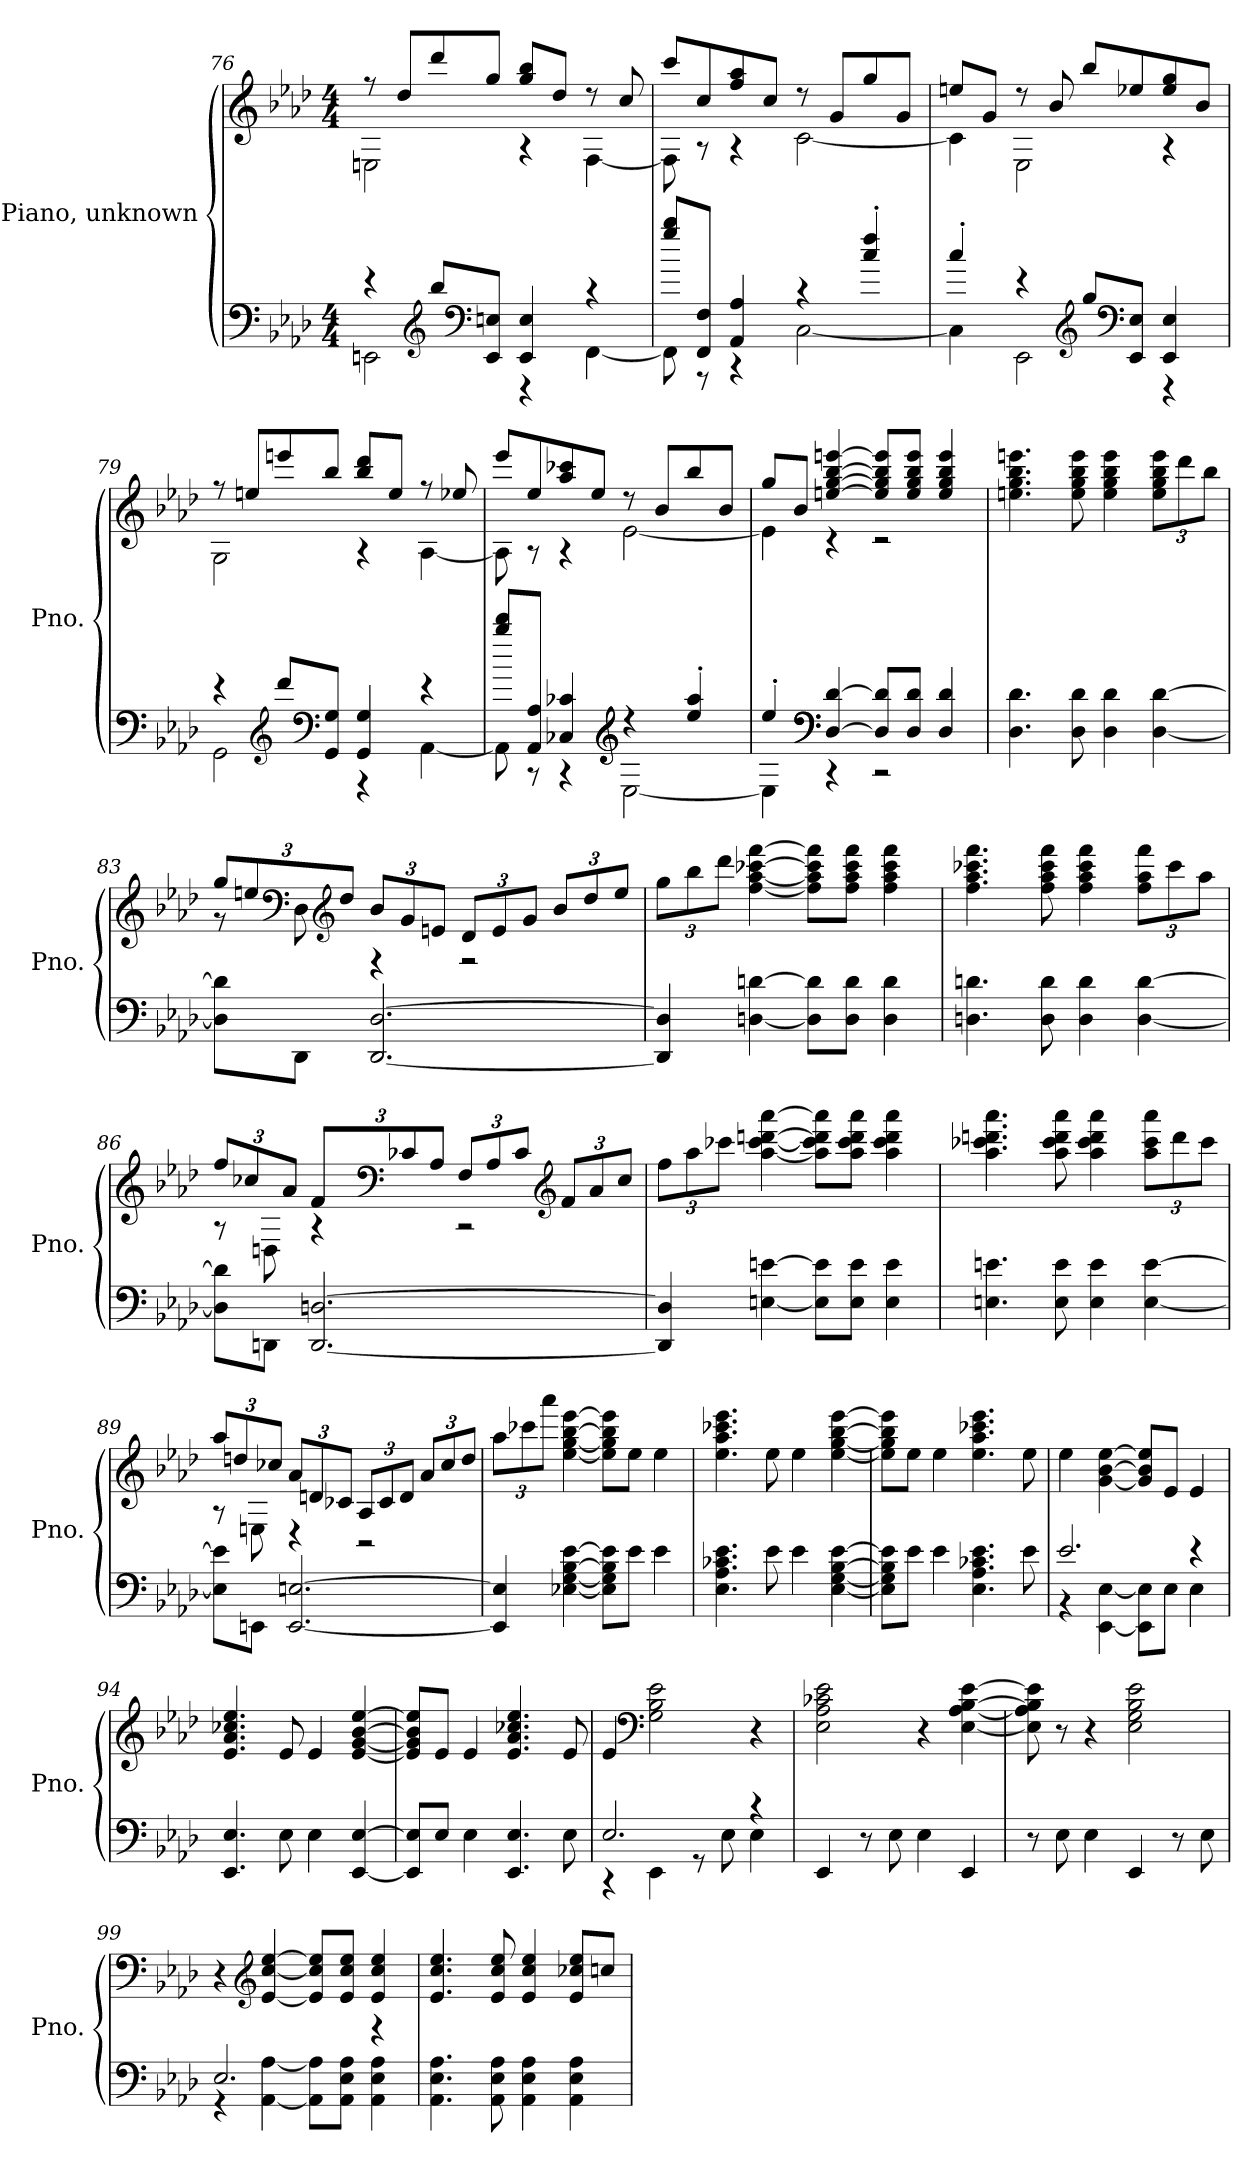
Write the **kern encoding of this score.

**kern	**kern
*part1	*part1
*staff2	*staff1
*I"Piano, unknown	*
*I'Pno.	*
*clefF4	*clefG2
*k[b-e-a-d-]	*k[b-e-a-d-]
*M4/4	*M4/4
=76	=76
*^	*^
4r	2EEn\	8r	2En\
.	.	8dd-/L	.
*clefG2	*	*	*
8bb-/L	.	8ddd-/	.
*clefF4	*	*	*
8EE/ 8En/J	.	8gg/J	.
4EE/ 4E/	4r	8gg/ 8bb-/L	4r
.	.	8dd-/J	.
4r	[4FF\	8r	[4F\
.	.	8cc/	.
=77	=77	=77	=77
8gg/ 8bb-/L	8FF\]	8ccc/L	8F\]
8FF/ 8F/J	8r	8cc/	8r
4AA-/ 4A-/	4r	8ff/ 8aa-/	4r
.	.	8cc/J	.
4r	[2C\	8r	[2c\
.	.	8g/L	.
4cc/' 4ff/'	.	8gg/	.
.	.	8g/J	.
!!LO:LB:g=z	!!
=78	=78	=78	=78
4cc'/	4C\]	8een/L	4c\]
.	.	8g/J	.
4r	2EE-\	8r	2E-\
.	.	8b-/	.
*clefG2	*	*	*
8gg/L	.	8bb-/L	.
*clefF4	*	*	*
8EE-/ 8E-/J	.	8ee-X/	.
4EE-/ 4E-/	4r	8ee-/ 8gg/	4r
.	.	8b-/J	.
=79	=79	=79	=79
4r	2GG\	8r	2G\
.	.	8een/L	.
*clefG2	*	*	*
8ddd-/L	.	8eeen/	.
*clefF4	*	*	*
8GG/ 8G/J	.	8bb-/J	.
4GG/ 4G/	4r	8bb-/ 8ddd-/L	4r
.	.	8ee/J	.
4r	[4AA-\	8r	[4A-\
.	.	8ee-X/	.
=80	=80	=80	=80
8bb-/ 8ddd-/L	8AA-\]	8eee-/L	8A-\]
8AA-/ 8A-/J	8r	8ee-/	8r
4C-X/ 4c-X/	4r	8aa-/ 8ccc-X/	4r
.	.	8ee-/J	.
*clefG2	*	*	*
4r	[2E-\	8r	[2e-\
.	.	8b-/L	.
4ee-/' 4aa-/'	.	8bb-/	.
.	.	8b-/J	.
!!LO:LB:g=z	!!
=81	=81	=81	=81
4ee-'/	4E-\]	8gg/L	4e-\]
.	.	8b-/J	.
*clefF4	*	*	*
[4D-/ [4d-/	4r	[4een/ [4gg/ [4bb-/ [4eeen/	4r
8D-/] 8d-/]L	2r	8ee/] 8gg/] 8bb-/] 8eee/]L	2r
8D-/ 8d-/J	.	8ee/ 8gg/ 8bb-/ 8eee/J	.
4D-/ 4d-/	.	4ee/ 4gg/ 4bb-/ 4eee/	.
*v	*v	*	*
*	*v	*v
=82	=82
4.D-\ 4.d-\	4.een\ 4.gg\ 4.bb-\ 4.eeen\
8D-\ 8d-\	8ee\ 8gg\ 8bb-\ 8eee\
4D-\ 4d-\	4ee\ 4gg\ 4bb-\ 4eee\
*	*Xbrackettup
[4D-\ [4d-\	12ee\ 12gg\ 12bb-\ 12eee\L
.	12ddd-\
.	12bb-\J
=83	=83
*	*^
8D-\] 8d-\]L	12gg/L	8r
.	12een/	.
*	*clefF4	*
8DD-\J	.	8D-\
*	*clefG2	*
.	12dd-/J	.
[2.DD-/ [2.D-/	12b-/L	4r
.	12g/	.
.	12en/J	.
.	12d-/L	2r
.	12e/	.
.	12g/J	.
.	12b-/L	.
.	12dd-/	.
.	12ee/J	.
*	*v	*v
!!LO:LB:g=z
=84	=84
4DD-/] 4D-/]	12gg\L
.	12bb-\
.	12ddd-\J
[4Dn\ [4dn\	[4ff\ [4aa-\ [4ccc-X\ [4fff\
8D\] 8d\]L	8ff\] 8aa-\] 8ccc-\] 8fff\]L
8D\ 8d\J	8ff\ 8aa-\ 8ccc-\ 8fff\J
4D\ 4d\	4ff\ 4aa-\ 4ccc-\ 4fff\
=85	=85
4.Dn\ 4.dn\	4.ff\ 4.aa-\ 4.ccc-X\ 4.fff\
8D\ 8d\	8ff\ 8aa-\ 8ccc-\ 8fff\
4D\ 4d\	4ff\ 4aa-\ 4ccc-\ 4fff\
[4D\ [4d\	12ff\ 12aa-\ 12fff\L
.	12ccc-\
.	12aa-\J
=86	=86
*	*^
8D\] 8d\]L	12ff/L	8r
.	12cc-X/	.
8DDn\J	.	8Dn\
.	12a-/J	.
[2.DD/ [2.Dn/	12f/L	4r
*	*clefF4	*
.	12c-X/	.
.	12A-/J	.
.	12F/L	2r
.	12A-/	.
.	12c-/J	.
*	*clefG2	*
.	12f/L	.
.	12a-/	.
.	12cc-/J	.
*	*v	*v
!!LO:PB:g=z
=87	=87
4DD/] 4D/]	12ff\L
.	12aa-\
.	12ccc-X\J
[4En\ [4en\	[4aa-\ [4ccc-\ [4dddn\ [4aaa-\
8E\] 8e\]L	8aa-\] 8ccc-\] 8ddd\] 8aaa-\]L
8E\ 8e\J	8aa-\ 8ccc-\ 8ddd\ 8aaa-\J
4E\ 4e\	4aa-\ 4ccc-\ 4ddd\ 4aaa-\
=88	=88
4.En\ 4.en\	4.aa-\ 4.ccc-X\ 4.dddn\ 4.aaa-\
8E\ 8e\	8aa-\ 8ccc-\ 8ddd\ 8aaa-\
4E\ 4e\	4aa-\ 4ccc-\ 4ddd\ 4aaa-\
[4E\ [4e\	12aa-\ 12ccc-\ 12aaa-\L
.	12ddd\
.	12ccc-\J
=89	=89
*	*^
8E\] 8e\]L	12aa-/L	8r
.	12ddn/	.
8EEn\J	.	8En\
.	12cc-X/J	.
[2.EE/ [2.En/	12a-/L	4r
.	12dn/	.
.	12c-X/J	.
.	12A-/L	2r
.	12c-/	.
.	12d/J	.
.	12a-/L	.
.	12cc-/	.
.	12dd/J	.
*	*v	*v
!!LO:LB:g=z
=90	=90
4EE/] 4E/]	12aa-\L
.	12ccc-X\
.	12aaa-\J
[4E-X\ [4G\ [4B-\ [4e-\	[4ee-\ [4gg\ [4bb-\ [4eee-\
8E-\] 8G\] 8B-\] 8e-\]L	8ee-\] 8gg\] 8bb-\] 8eee-\]L
8e-\J	8ee-\J
4e-\	4ee-\
=91	=91
4.E-\ 4.A-\ 4.c-X\ 4.e-\	4.ee-\ 4.aa-\ 4.ccc-X\ 4.eee-\
8e-\	8ee-\
4e-\	4ee-\
[4E-\ [4G\ [4B-\ [4e-\	[4ee-\ [4gg\ [4bb-\ [4eee-\
=92	=92
8E-\] 8G\] 8B-\] 8e-\]L	8ee-\] 8gg\] 8bb-\] 8eee-\]L
8e-\J	8ee-\J
4e-\	4ee-\
4.E-\ 4.A-\ 4.c-X\ 4.e-\	4.ee-\ 4.aa-\ 4.ccc-X\ 4.eee-\
8e-\	8ee-\
=93	=93
*^	*
2.e-/	4r	4ee-\
.	[4EE-\ [4E-\	[4g\ [4b-\ [4ee-\
.	8EE-\] 8E-\]L	8g/] 8b-/] 8ee-/]L
.	8E-\J	8e-/J
4r	4E-\	4e-/
*v	*v	*
=94	=94
4.EE-/ 4.E-/	4.e-/ 4.a-/ 4.cc-X/ 4.ee-/
8E-\	8e-/
4E-\	4e-/
[4EE-/ [4E-/	[4e-/ [4g/ [4b-/ [4ee-/
!!LO:LB:g=z
=95	=95
8EE-/] 8E-/]L	8e-/] 8g/] 8b-/] 8ee-/]L
8E-/J	8e-/J
4E-\	4e-/
4.EE-/ 4.E-/	4.e-/ 4.a-/ 4.cc-X/ 4.ee-/
8E-\	8e-/
=96	=96
*^	*
2.E-/	4r	4e-/
*	*	*clefF4
.	4EE-\	2G\ 2B-\ 2e-\
.	8r	.
.	8E-\	.
4r	4E-\	4r
*v	*v	*
=97	=97
4EE-/	2E-\ 2A-\ 2c-X\ 2e-\
8r	.
8E-\	.
4E-\	4r
4EE-/	[4E-\ [4A-\ [4B-\ [4e-\
=98	=98
8r	8E-\] 8A-\] 8B-\] 8e-\]
8E-\	8r
4E-\	4r
4EE-/	2E-\ 2G\ 2B-\ 2e-\
8r	.
8E-\	.
=99	=99
*^	*
2.E-/	4r	4r
*	*	*clefG2
.	[4AA-\ [4A-\	[4e-/ [4cc/ [4ee-/
.	8AA-\] 8A-\]L	8e-/] 8cc/] 8ee-/]L
.	8AA-\ 8E-\ 8A-\J	8e-/ 8cc/ 8ee-/J
4r	4AA-\ 4E-\ 4A-\	4e-/ 4cc/ 4ee-/
*v	*v	*
!!LO:LB:g=z
=100	=100
4.AA-\ 4.E-\ 4.A-\	4.e-/ 4.cc/ 4.ee-/
8AA-\ 8E-\ 8A-\	8e-/ 8cc/ 8ee-/
4AA-\ 4E-\ 4A-\	4e-/ 4cc/ 4ee-/
4AA-\ 4E-\ 4A-\	8e-/ 8cc-X/ 8ee-/L
.	8ccn/J
=	=
*-	*-
